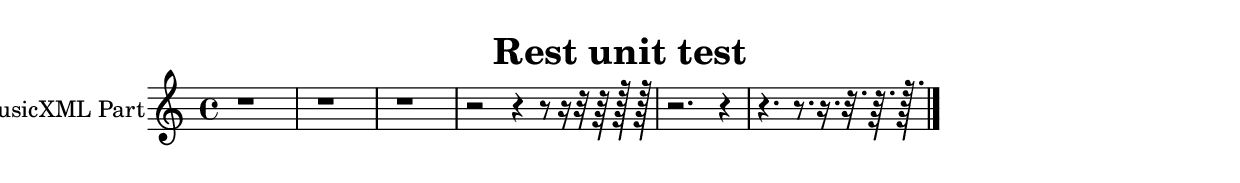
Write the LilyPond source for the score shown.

\version "2.18.2" 
\version "2.18.2" 
ponestaffone = \new Staff \with {
instrumentName = \markup { 

 \column { 


 \line { "MusicXML Part" 


 } 

 } 
 } 
 }{\autoBeamOff % measure 1
\clef treble \key c \major \time 4/4 r1  | 

 % measure 2
r1  | 

 % measure 3
r1  | 

 % measure 4
r2 r4 r8 r16 r32 r64 r128 r128  | 

 % measure 5
r2. r4  | 

 % measure 6
r4. r8. r16. r32. r64. r128.  \bar "|."

 }


\header {
title = "Rest unit test"

}<<\ponestaffone>>